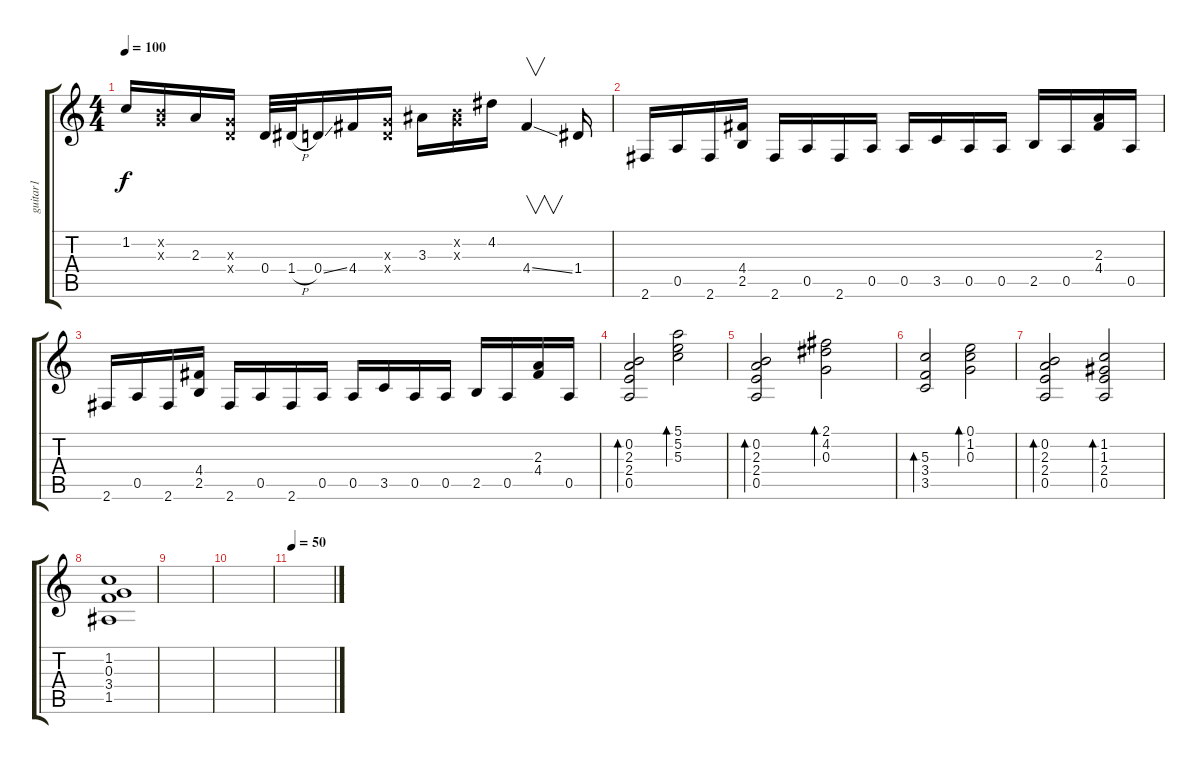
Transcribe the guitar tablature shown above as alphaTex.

\track ("guitar1" "guitar1") {instrument acousticguitarsteel}
\staff {score tabs}
\tuning (E4 B3 G3 D3 A2 E2) {hide}
\ts (4 4)
\tempo 100
\clef g2
\ks c
1.2.16{dy f} (0.2{x} 0.3{x}).16 2.3.16 (0.3{x} 0.4{x}).16 0.4.32 1.4{h}.32 0.4{ss}.16 4.4.16 (0.3{x} 0.4{x}).16 3.3.16 (0.2{x} 0.3{x}).16 4.2.16 4.4{ss}.4{v} 1.4.16 |
2.6.16 0.5.16 2.6.16 (4.4 2.5).16 2.6.16 0.5.16 2.6.16 0.5.16 0.5.16 3.5.16 0.5.16 0.5.16 2.5.16 0.5.16 (2.3 4.4).16 0.5.16 |
2.6.16 0.5.16 2.6.16 (4.4 2.5).16 2.6.16 0.5.16 2.6.16 0.5.16 0.5.16 3.5.16 0.5.16 0.5.16 2.5.16 0.5.16 (2.3 4.4).16 0.5.16 |
(0.2 2.3 2.4 0.5).2{bd 120 instrument acousticguitarsteel} (5.1 5.2 5.3).2{bd 120} |
(0.2 2.3 2.4 0.5).2{bd 120} (2.1 4.2 0.3).2{bd 120} |
(5.3 3.4 3.5).2{bd 120} (0.1 1.2 0.3).2{bd 120} |
(0.2 2.3 2.4 0.5).2{bd 120} (1.2 1.3 2.4 0.5).2{bd 120} |
(1.2 0.3 3.4 1.5).1 |
|
|
\tempo 50
